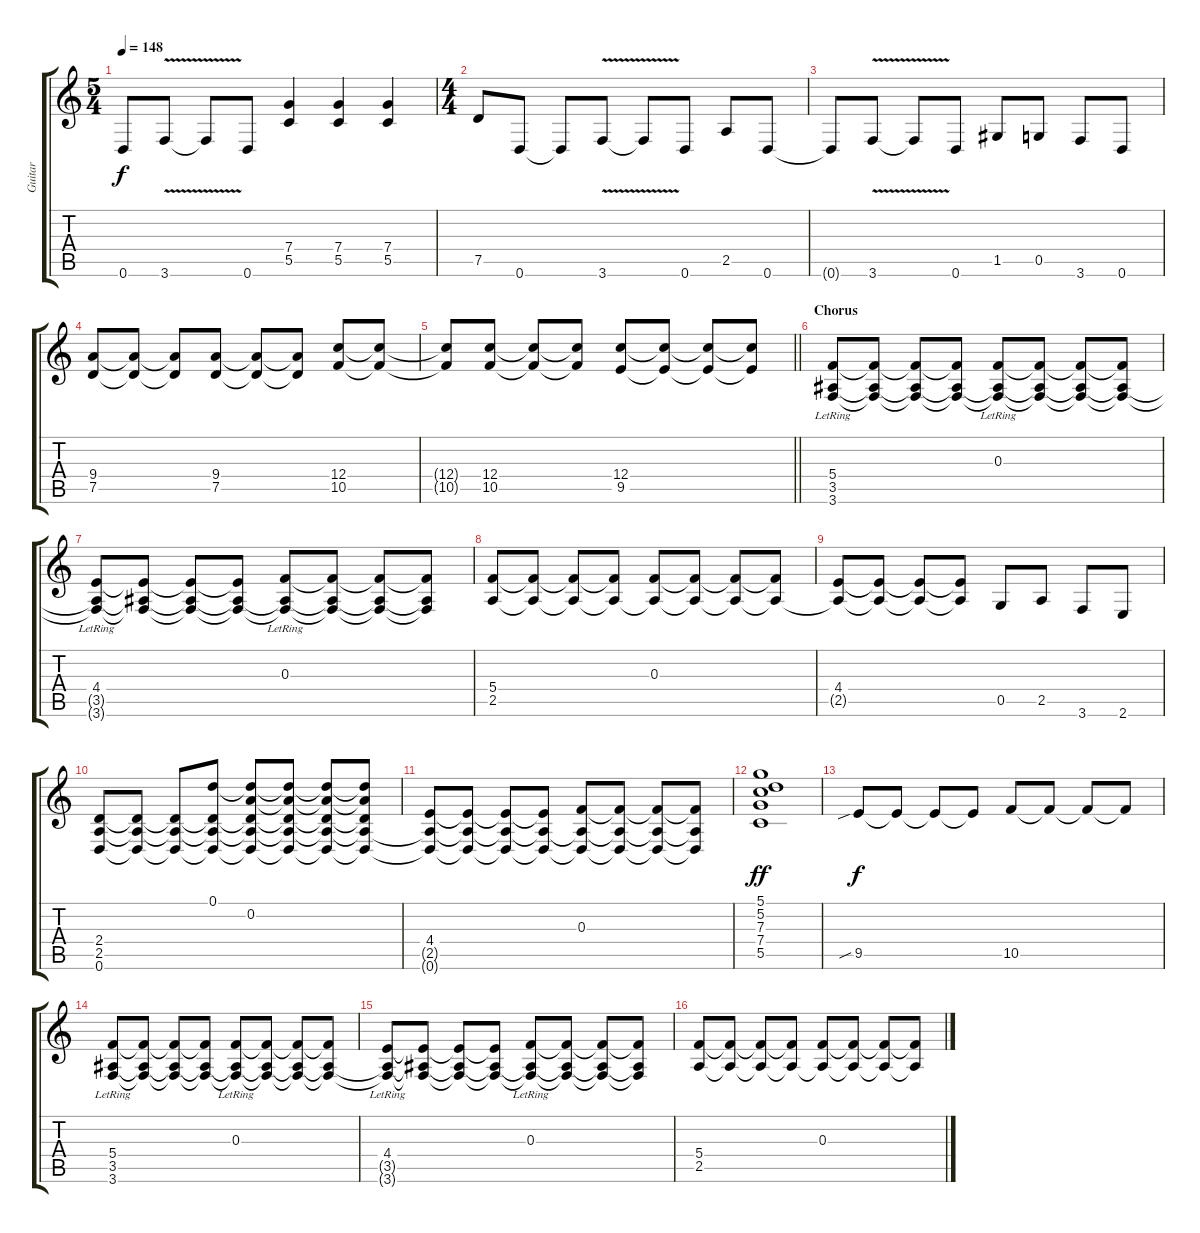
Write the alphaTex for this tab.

\track ("Guitar" "Guitar") {instrument overdrivenguitar}
\staff {score tabs}
\tuning (D4 A3 F3 C3 G2 D2) {hide}
\ts (5 4)
\tempo 148
\clef g2
\ks c
0.6{t}.8{dy f} 3.6{v}.8 3.6{t}.8 0.6.8 (7.4 5.5).4 (7.4 5.5).4 (7.4 5.5).4 |
\ts (4 4)
7.5.8 0.6.8 0.6{t}.8 3.6{v}.8 3.6{t}.8 0.6.8 2.5.8 0.6.8 |
0.6{t}.8 3.6{v}.8 3.6{t}.8 0.6.8 1.5.8 0.5.8 3.6.8 0.6.8 |
(9.4 7.5).8 (9.4{t} 7.5{t}).8 (9.4{t} 7.5{t}).8 (9.4 7.5).8 (9.4{t} 7.5{t}).8 (9.4{t} 7.5{t}).8 (12.4 10.5).8 (12.4{t} 10.5{t}).8 |
\barLineRight lightlight
(12.4{t} 10.5{t}).8 (12.4 10.5).8 (12.4{t} 10.5{t}).8 (12.4{t} 10.5{t}).8 (12.4 9.5).8 (12.4{t} 9.5{t}).8 (12.4{t} 9.5{t}).8 (12.4{t} 9.5{t}).8 |
\section ("" "Chorus")
(5.4{lr} 3.5{lr} 3.6{lr}).8 (5.4{t} 3.5{t} 3.6{t}).8 (5.4{t} 3.5{t} 3.6{t}).8 (5.4{t} 3.5{t} 3.6{t}).8 (0.3{lr} 3.5{t} 3.6{t}).8 (0.3{t} 3.5{t} 3.6{t}).8 (0.3{t} 3.5{t} 3.6{t}).8 (0.3{t} 3.5{t} 3.6{t}).8 |
(4.4{lr} 3.5{t} 3.6{t}).8 (4.4{t} 3.5{t} 3.6{t}).8 (4.4{t} 3.5{t} 3.6{t}).8 (4.4{t} 3.5{t} 3.6{t}).8 (0.3{lr} 3.5{t} 3.6{t}).8 (0.3{t} 3.5{t} 3.6{t}).8 (0.3{t} 3.5{t} 3.6{t}).8 (0.3{t} 3.5{t} 3.6{t}).8 |
(5.4 2.5).8 (5.4{t} 2.5{t}).8 (5.4{t} 2.5{t}).8 (5.4{t} 2.5{t}).8 (0.3 2.5{t}).8 (0.3{t} 2.5{t}).8 (0.3{t} 2.5{t}).8 (0.3{t} 2.5{t}).8 |
(4.4 2.5{t}).8 (4.4{t} 2.5{t}).8 (4.4{t} 2.5{t}).8 (4.4{t} 2.5{t}).8 0.5.8 2.5.8 3.6.8 2.6.8 |
(2.4 2.5 0.6).8 (2.4{t} 2.5{t} 0.6{t}).8 (2.4{t} 2.5{t} 0.6{t}).8 (0.1 2.4{t} 2.5{t} 0.6{t}).8 (0.1{t} 0.2 2.4{t} 2.5{t} 0.6{t}).8 (0.1{t} 0.2{t} 2.4{t} 2.5{t} 0.6{t}).8 (0.1{t} 0.2{t} 2.4{t} 2.5{t} 0.6{t}).8 (0.1{t} 0.2{t} 2.4{t} 2.5{t} 0.6{t}).8 |
(4.4 2.5{t} 0.6{t}).8 (4.4{t} 2.5{t} 0.6{t}).8 (4.4{t} 2.5{t} 0.6{t}).8 (4.4{t} 2.5{t} 0.6{t}).8 (0.3 2.5{t} 0.6{t}).8 (0.3{t} 2.5{t} 0.6{t}).8 (0.3{t} 2.5{t} 0.6{t}).8 (0.3{t} 2.5{t} 0.6{t}).8 |
(5.1 5.2 7.3 7.4 5.5).1{dy ff} |
9.5{sib}.8{dy f} 9.5{t}.8 9.5{t}.8 9.5{t}.8 10.5.8 10.5{t}.8 10.5{t}.8 10.5{t}.8 |
(5.4{lr} 3.5{lr} 3.6{lr}).8 (5.4{t} 3.5{t} 3.6{t}).8 (5.4{t} 3.5{t} 3.6{t}).8 (5.4{t} 3.5{t} 3.6{t}).8 (0.3{lr} 3.5{t} 3.6{t}).8 (0.3{t} 3.5{t} 3.6{t}).8 (0.3{t} 3.5{t} 3.6{t}).8 (0.3{t} 3.5{t} 3.6{t}).8 |
(4.4{lr} 3.5{t} 3.6{t}).8 (4.4{t} 3.5{t} 3.6{t}).8 (4.4{t} 3.5{t} 3.6{t}).8 (4.4{t} 3.5{t} 3.6{t}).8 (0.3{lr} 3.5{t} 3.6{t}).8 (0.3{t} 3.5{t} 3.6{t}).8 (0.3{t} 3.5{t} 3.6{t}).8 (0.3{t} 3.5{t} 3.6{t}).8 |
(5.4 2.5).8 (5.4{t} 2.5{t}).8 (5.4{t} 2.5{t}).8 (5.4{t} 2.5{t}).8 (0.3 2.5{t}).8 (0.3{t} 2.5{t}).8 (0.3{t} 2.5{t}).8 (0.3{t} 2.5{t}).8
